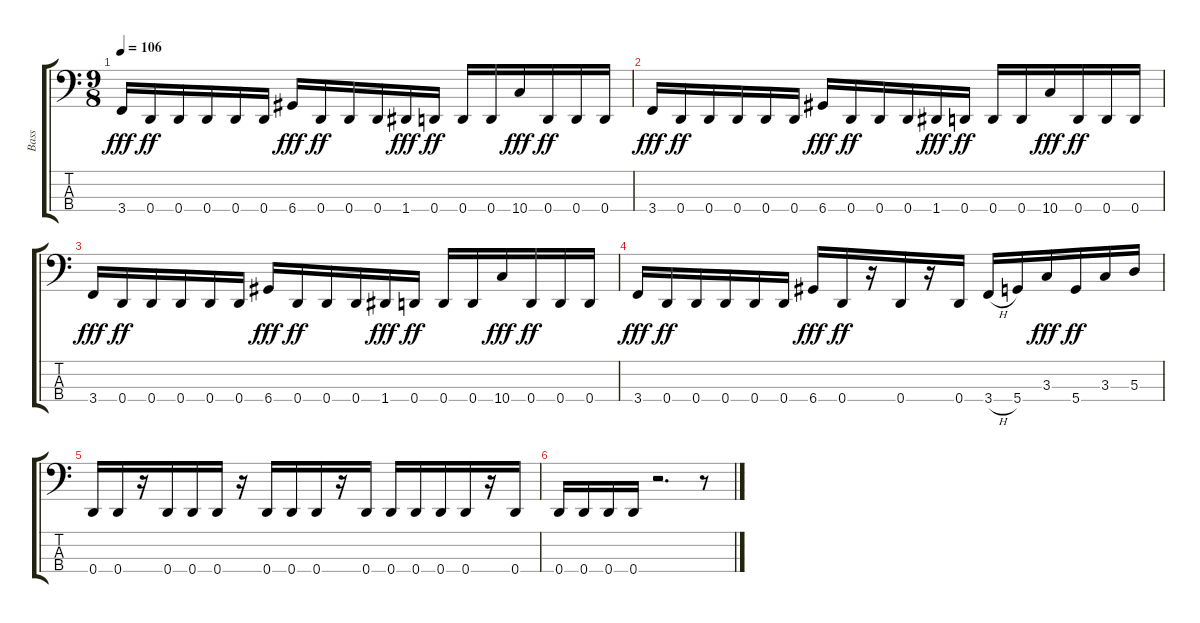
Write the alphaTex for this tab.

\track ("Bass" "Bass") {instrument electricbassfinger}
\staff {score tabs}
\tuning (G2 D2 A1 D1) {hide}
\ts (9 8)
\tempo 106
\clef f4
\ks c
3.4.16{dy fff} 0.4.16{dy ff} 0.4.16 0.4.16 0.4.16 0.4.16 6.4.16{dy fff} 0.4.16{dy ff} 0.4.16 0.4.16 1.4.16{dy fff} 0.4.16{dy ff} 0.4.16 0.4.16 10.4.16{dy fff} 0.4.16{dy ff} 0.4.16 0.4.16 |
3.4.16{dy fff} 0.4.16{dy ff} 0.4.16 0.4.16 0.4.16 0.4.16 6.4.16{dy fff} 0.4.16{dy ff} 0.4.16 0.4.16 1.4.16{dy fff} 0.4.16{dy ff} 0.4.16 0.4.16 10.4.16{dy fff} 0.4.16{dy ff} 0.4.16 0.4.16 |
3.4.16{dy fff} 0.4.16{dy ff} 0.4.16 0.4.16 0.4.16 0.4.16 6.4.16{dy fff} 0.4.16{dy ff} 0.4.16 0.4.16 1.4.16{dy fff} 0.4.16{dy ff} 0.4.16 0.4.16 10.4.16{dy fff} 0.4.16{dy ff} 0.4.16 0.4.16 |
3.4.16{dy fff} 0.4.16{dy ff} 0.4.16 0.4.16 0.4.16 0.4.16 6.4.16{dy fff} 0.4.16{dy ff} r.16 0.4.16 r.16 0.4.16 3.4{h}.16 5.4.16 3.3.16{dy fff} 5.4.16{dy ff} 3.3.16 5.3.16 |
0.4.16 0.4.16 r.16 0.4.16 0.4.16 0.4.16 r.16 0.4.16 0.4.16 0.4.16 r.16 0.4.16 0.4.16 0.4.16 0.4.16 0.4.16 r.16 0.4.16 |
0.4.16 0.4.16 0.4.16 0.4.16 r.2{d} r.8
